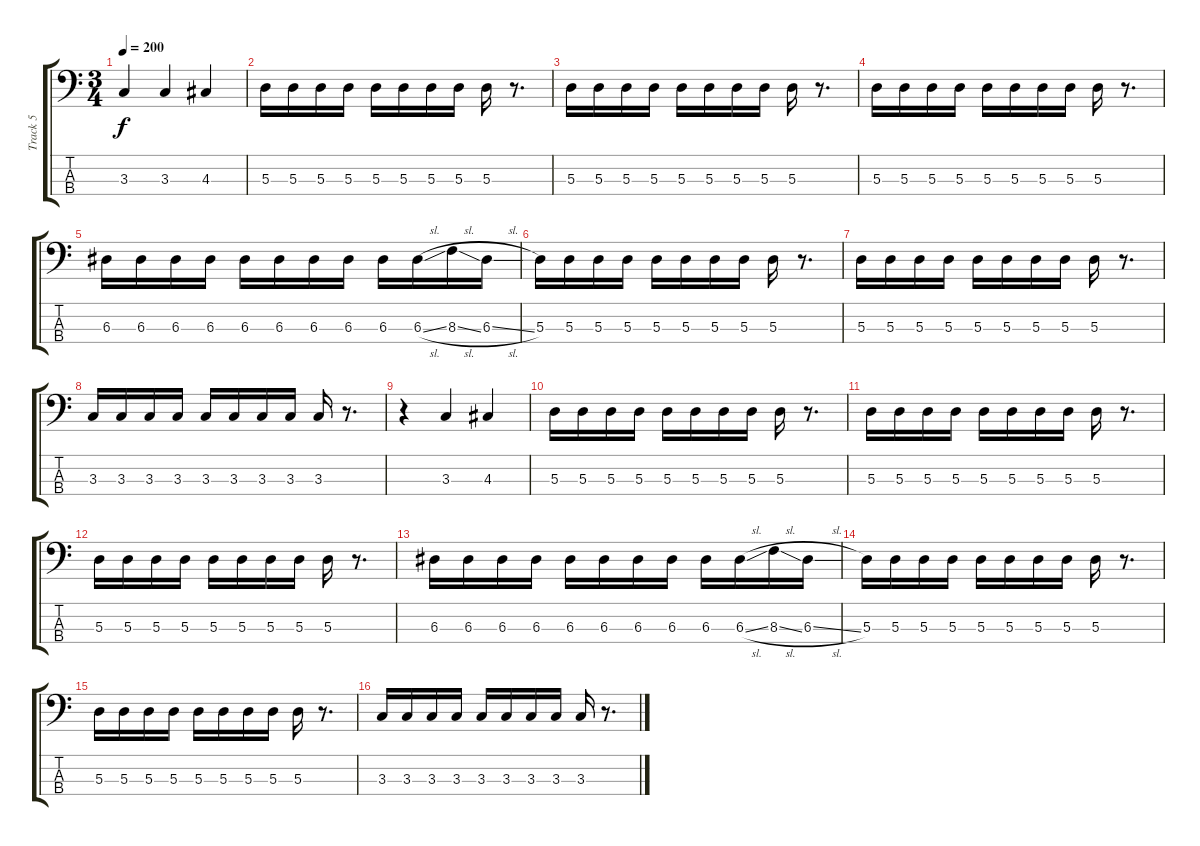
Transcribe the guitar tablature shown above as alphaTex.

\track ("Track 5" "Track 5") {instrument electricbasspick}
\staff {score tabs}
\tuning (G2 D2 A1 E1) {hide}
\ts (3 4)
\tempo 200
\clef f4
\ks c
3.3.4{dy f} 3.3.4 4.3.4 |
5.3.16 5.3.16 5.3.16 5.3.16 5.3.16 5.3.16 5.3.16 5.3.16 5.3.16 r.8{d} |
5.3.16 5.3.16 5.3.16 5.3.16 5.3.16 5.3.16 5.3.16 5.3.16 5.3.16 r.8{d} |
5.3.16 5.3.16 5.3.16 5.3.16 5.3.16 5.3.16 5.3.16 5.3.16 5.3.16 r.8{d} |
6.3.16 6.3.16 6.3.16 6.3.16 6.3.16 6.3.16 6.3.16 6.3.16 6.3.16 6.3{sl}.16 8.3{sl}.16 6.3{sl}.16 |
5.3.16 5.3.16 5.3.16 5.3.16 5.3.16 5.3.16 5.3.16 5.3.16 5.3.16 r.8{d} |
5.3.16 5.3.16 5.3.16 5.3.16 5.3.16 5.3.16 5.3.16 5.3.16 5.3.16 r.8{d} |
3.3.16 3.3.16 3.3.16 3.3.16 3.3.16 3.3.16 3.3.16 3.3.16 3.3.16 r.8{d} |
r.4 3.3.4 4.3.4 |
5.3.16 5.3.16 5.3.16 5.3.16 5.3.16 5.3.16 5.3.16 5.3.16 5.3.16 r.8{d} |
5.3.16 5.3.16 5.3.16 5.3.16 5.3.16 5.3.16 5.3.16 5.3.16 5.3.16 r.8{d} |
5.3.16 5.3.16 5.3.16 5.3.16 5.3.16 5.3.16 5.3.16 5.3.16 5.3.16 r.8{d} |
6.3.16 6.3.16 6.3.16 6.3.16 6.3.16 6.3.16 6.3.16 6.3.16 6.3.16 6.3{sl}.16 8.3{sl}.16 6.3{sl}.16 |
5.3.16 5.3.16 5.3.16 5.3.16 5.3.16 5.3.16 5.3.16 5.3.16 5.3.16 r.8{d} |
5.3.16 5.3.16 5.3.16 5.3.16 5.3.16 5.3.16 5.3.16 5.3.16 5.3.16 r.8{d} |
3.3.16 3.3.16 3.3.16 3.3.16 3.3.16 3.3.16 3.3.16 3.3.16 3.3.16 r.8{d}
